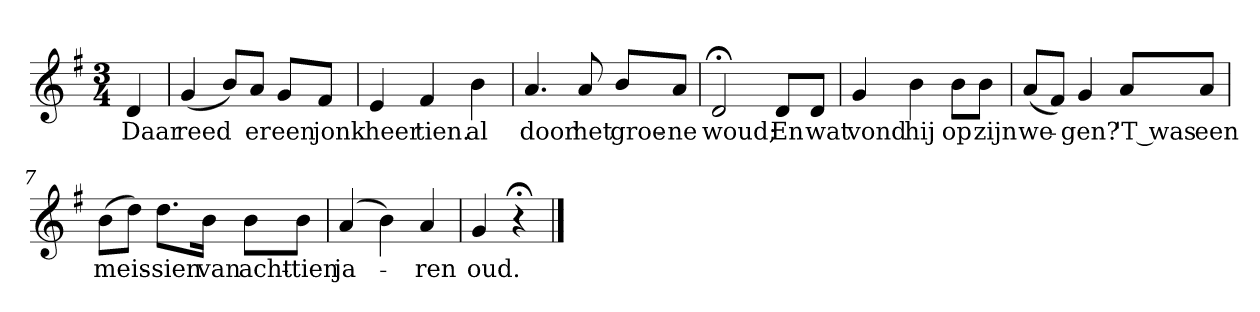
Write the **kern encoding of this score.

**kern	**text
*part1	*part1
*staff1	*staff1
*k[f#]	*
*G:	*
*M3/4	*
*MM120	*
=	=
4d	Daar
=1	=1
(4g	reed
8bL)	.
8aJ	er
8gL	een
8f#J	jonk
=2	=2
4e	heer
4f#	tien.
4b	al
=3	=3
4.a	door
8a	het
8bL	groe-
8aJ	-ne
=4	=4
2d;<	woud;
8dL	En
8dJ	wat
=5	=5
4g	vond
4b	hij
8bL	op
8bJ	zijn
=6	=6
(8aL	we-
8f#J)	.
4g	-gen?
8aL	'T was
8aJ	een
=7	=7
(8bL	meis-
8ddJ)	.
8.ddL	-sien
16bJk	van
8bL	acht-
8bJ	-tien
=8	=8
(4a	ja-
4b)	.
4a	-ren
=9	=9
4g	oud.
4r;<	.
==	==
*-	*-
